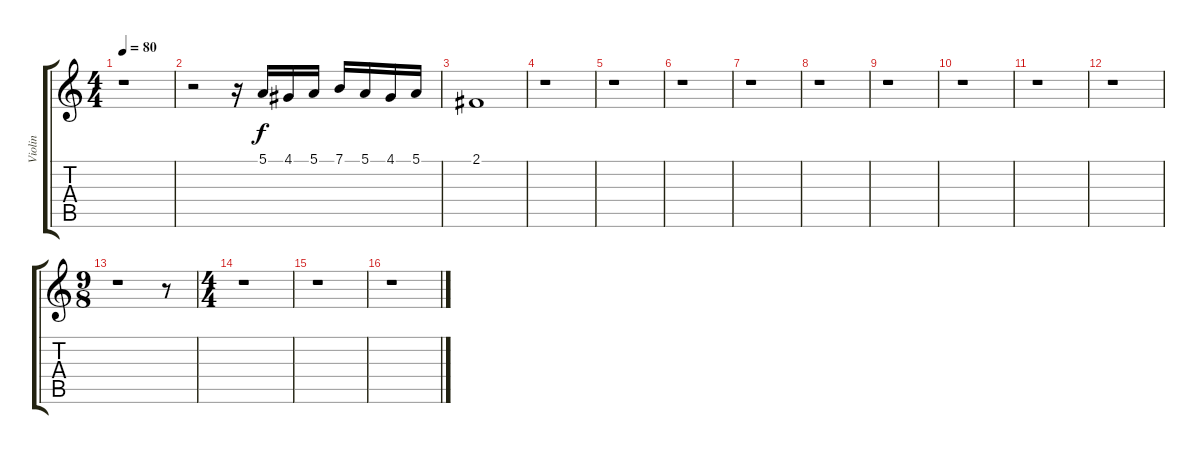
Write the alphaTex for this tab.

\track ("Violin        " "Violin    ") {instrument violin}
\staff {score tabs}
\tuning (E4 B3 G3 D3 A2 E2) {hide}
\ts (4 4)
\tempo 80
\clef g2
\ks c
r.1{dy f} |
r.2 r.16 5.1.16 4.1.16 5.1.16 7.1.16 5.1.16 4.1.16 5.1.16 |
2.1.1 |
r.1 |
r.1 |
r.1 |
r.1 |
r.1 |
r.1 |
r.1 |
r.1 |
r.1 |
\ts (9 8)
r.1 r.8 |
\ts (4 4)
r.1 |
r.1 |
r.1
